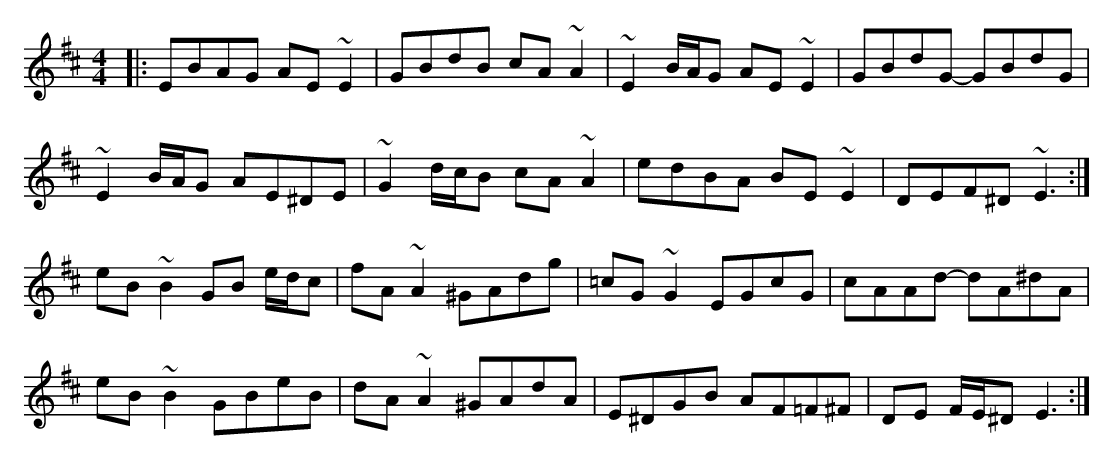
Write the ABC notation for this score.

X:1
M:4/4
K:Edor
|:EBAG AE ~E2|GBdB cA ~A2|~E2 B/A/G AE ~E2|GBdG- GBdG|
~E2 B/A/G AE^DE|~G2 d/c/B cA ~A2|edBA BE ~E2|DEF^D ~E3:|
eB ~B2 GB e/d/c|fA ~A2 ^GAdg|=cG ~G2 EGcG|cAAd- dA^dA|
eB ~B2 GBeB|dA ~A2 ^GAdA|E^DGB AF=F^F|DE F/E/^D E3:|
